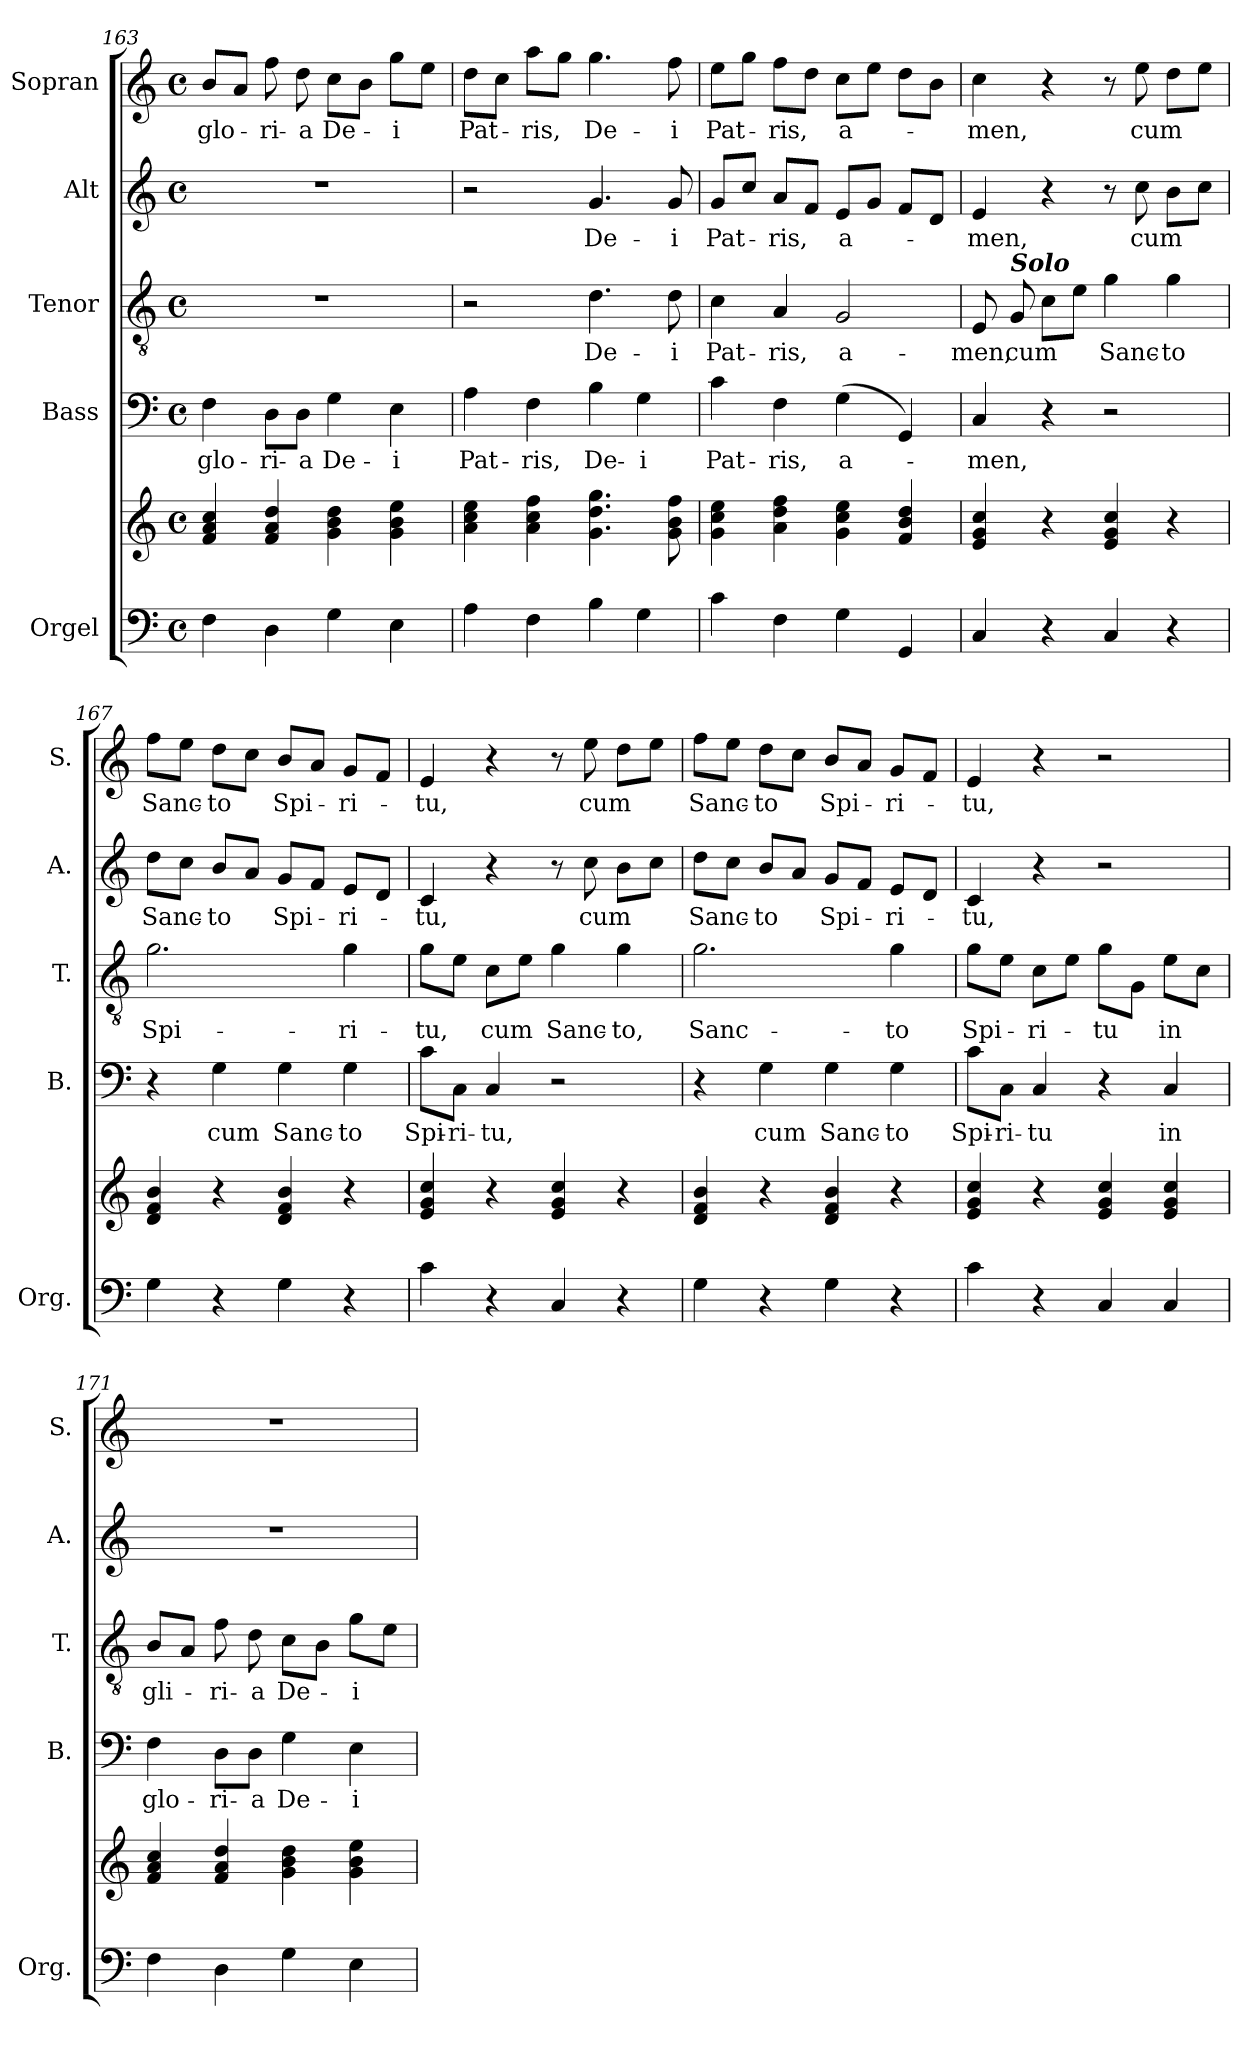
**kern	**kern	**kern	**text	**kern	**text	**kern	**text	**kern	**text
*part5	*part5	*part4	*part4	*part3	*part3	*part2	*part2	*part1	*part1
*staff6	*staff5	*staff4	*staff4	*staff3	*staff3	*staff2	*staff2	*staff1	*staff1
*I"Orgel	*	*I"Bass	*	*I"Tenor	*	*I"Alt	*	*I"Sopran	*
*I'Org.	*	*I'B.	*	*I'T.	*	*I'A.	*	*I'S.	*
*clefF4	*clefG2	*clefF4	*	*clefGv2	*	*clefG2	*	*clefG2	*
*k[]	*k[]	*k[]	*	*k[]	*	*k[]	*	*k[]	*
*C:	*C:	*C:	*	*C:	*	*C:	*	*C:	*
*M4/4	*M4/4	*M4/4	*	*M4/4	*	*M4/4	*	*M4/4	*
*met(c)	*met(c)	*met(c)	*	*met(c)	*	*met(c)	*	*met(c)	*
=163	=163	=163	=163	=163	=163	=163	=163	=163	=163
!	!	!	!LO:LY:b	!	!	!	!	!	!LO:LY:b
4F\	4f/ 4a/ 4cc/	4F\	glo-	1r	.	1r	.	8b/L	glo-
.	.	.	.	.	.	.	.	8a/J	.
!	!	!	!LO:LY:b	!	!	!	!	!	!LO:LY:b
4D\	4f/ 4a/ 4dd/	8D\L	-ri-	.	.	.	.	8ff\	-ri-
!	!	!	!LO:LY:b	!	!	!	!	!	!LO:LY:b
.	.	8D\J	-a	.	.	.	.	8dd\	-a
!	!	!	!LO:LY:b	!	!	!	!	!	!LO:LY:b
4G\	4g\ 4b\ 4dd\	4G\	De-	.	.	.	.	8cc\L	De-
.	.	.	.	.	.	.	.	8b\J	.
!	!	!	!LO:LY:b	!	!	!	!	!	!LO:LY:b
4E\	4g\ 4b\ 4ee\	4E\	-i	.	.	.	.	8gg\L	-i
.	.	.	.	.	.	.	.	8ee\J	.
=164	=164	=164	=164	=164	=164	=164	=164	=164	=164
!	!	!	!LO:LY:b	!	!	!	!	!	!LO:LY:b
4A\	4a\ 4cc\ 4ee\	4A\	Pat-	2r	.	2r	.	8dd\L	Pat-
.	.	.	.	.	.	.	.	8cc\J	.
!	!	!	!LO:LY:b	!	!	!	!	!	!LO:LY:b
4F\	4a\ 4cc\ 4ff\	4F\	-ris,	.	.	.	.	8aa\L	-ris,
.	.	.	.	.	.	.	.	8gg\J	.
!	!	!	!LO:LY:b	!	!LO:LY:b	!	!LO:LY:b	!	!LO:LY:b
4B\	4.g\ 4.dd\ 4.gg\	4B\	De-	4.d\	De-	4.g/	De-	4.gg\	De-
!	!	!	!LO:LY:b	!	!	!	!	!	!
4G\	.	4G\	-i	.	.	.	.	.	.
!	!	!	!	!	!LO:LY:b	!	!LO:LY:b	!	!LO:LY:b
.	8g\ 8b\ 8ff\	.	.	8d\	-i	8g/	-i	8ff\	-i
!!LO:PB:g=z
=165	=165	=165	=165	=165	=165	=165	=165	=165	=165
!	!	!	!LO:LY:b	!	!LO:LY:b	!	!LO:LY:b	!	!LO:LY:b
4c\	4g\ 4cc\ 4ee\	4c\	Pat-	4c\	Pat-	8g/L	Pat-	8ee\L	Pat-
.	.	.	.	.	.	8cc/J	.	8gg\J	.
!	!	!	!LO:LY:b	!	!LO:LY:b	!	!LO:LY:b	!	!LO:LY:b
4F\	4a\ 4dd\ 4ff\	4F\	-ris,	4A/	-ris,	8a/L	-ris,	8ff\L	-ris,
.	.	.	.	.	.	8f/J	.	8dd\J	.
!	!	!	!LO:LY:b	!	!LO:LY:b	!	!LO:LY:b	!	!LO:LY:b
4G\	4g\ 4cc\ 4ee\	(>4G\	a-	2G/	a-	8e/L	a-	8cc\L	a-
.	.	.	.	.	.	8g/J	.	8ee\J	.
4GG/	4f/ 4b/ 4dd/	4GG/)	.	.	.	8f/L	.	8dd\L	.
.	.	.	.	.	.	8d/J	.	8b\J	.
=166	=166	=166	=166	=166	=166	=166	=166	=166	=166
!	!	!	!LO:LY:b	!	!LO:LY:b	!	!LO:LY:b	!	!LO:LY:b
4C/	4e/ 4g/ 4cc/	4C/	-men,	8E/	-men,	4e/	-men,	4cc\	-men,
!	!	!	!	!LO:TX:a:Bi:t=Solo	!	!	!	!	!
!	!	!	!	!	!LO:LY:b	!	!	!	!
.	.	.	.	8G/	cum	.	.	.	.
4r	4r	4r	.	8c\L	.	4r	.	4r	.
.	.	.	.	8e\J	.	.	.	.	.
!	!	!	!	!	!LO:LY:b	!	!	!	!
4C/	4e/ 4g/ 4cc/	2r	.	4g\	Sanc-	8r	.	8r	.
!	!	!	!	!	!	!	!LO:LY:b	!	!LO:LY:b
.	.	.	.	.	.	8cc\	cum	8ee\	cum
!	!	!	!	!	!LO:LY:b	!	!	!	!
4r	4r	.	.	4g\	-to	8b\L	.	8dd\L	.
.	.	.	.	.	.	8cc\J	.	8ee\J	.
=167	=167	=167	=167	=167	=167	=167	=167	=167	=167
!	!	!	!	!	!LO:LY:b	!	!LO:LY:b	!	!LO:LY:b
4G\	4d/ 4f/ 4b/	4r	.	2.g\	Spi-	8dd\L	Sanc-	8ff\L	Sanc-
.	.	.	.	.	.	8cc\J	.	8ee\J	.
!	!	!	!LO:LY:b	!	!	!	!LO:LY:b	!	!LO:LY:b
4r	4r	4G\	cum	.	.	8b/L	-to	8dd\L	-to
.	.	.	.	.	.	8a/J	.	8cc\J	.
!	!	!	!LO:LY:b	!	!	!	!LO:LY:b	!	!LO:LY:b
4G\	4d/ 4f/ 4b/	4G\	Sanc-	.	.	8g/L	Spi-	8b/L	Spi-
.	.	.	.	.	.	8f/J	.	8a/J	.
!	!	!	!LO:LY:b	!	!LO:LY:b	!	!LO:LY:b	!	!LO:LY:b
4r	4r	4G\	-to	4g\	-ri-	8e/L	-ri-	8g/L	-ri-
.	.	.	.	.	.	8d/J	.	8f/J	.
=168	=168	=168	=168	=168	=168	=168	=168	=168	=168
!	!	!	!LO:LY:b	!	!LO:LY:b	!	!LO:LY:b	!	!LO:LY:b
4c\	4e/ 4g/ 4cc/	8c\L	Spi-	8g\L	-tu,	4c/	-tu,	4e/	-tu,
!	!	!	!LO:LY:b	!	!	!	!	!	!
.	.	8C\J	-ri-	8e\J	.	.	.	.	.
!	!	!	!LO:LY:b	!	!LO:LY:b	!	!	!	!
4r	4r	4C/	-tu,	8c\L	cum	4r	.	4r	.
.	.	.	.	8e\J	.	.	.	.	.
!	!	!	!	!	!LO:LY:b	!	!	!	!
4C/	4e/ 4g/ 4cc/	2r	.	4g\	Sanc-	8r	.	8r	.
!	!	!	!	!	!	!	!LO:LY:b	!	!LO:LY:b
.	.	.	.	.	.	8cc\	cum	8ee\	cum
!	!	!	!	!	!LO:LY:b	!	!	!	!
4r	4r	.	.	4g\	-to,	8b\L	.	8dd\L	.
.	.	.	.	.	.	8cc\J	.	8ee\J	.
=169	=169	=169	=169	=169	=169	=169	=169	=169	=169
!	!	!	!	!	!LO:LY:b	!	!LO:LY:b	!	!LO:LY:b
4G\	4d/ 4f/ 4b/	4r	.	2.g\	Sanc-	8dd\L	Sanc-	8ff\L	Sanc-
.	.	.	.	.	.	8cc\J	.	8ee\J	.
!	!	!	!LO:LY:b	!	!	!	!LO:LY:b	!	!LO:LY:b
4r	4r	4G\	cum	.	.	8b/L	-to	8dd\L	-to
.	.	.	.	.	.	8a/J	.	8cc\J	.
!	!	!	!LO:LY:b	!	!	!	!LO:LY:b	!	!LO:LY:b
4G\	4d/ 4f/ 4b/	4G\	Sanc-	.	.	8g/L	Spi-	8b/L	Spi-
.	.	.	.	.	.	8f/J	.	8a/J	.
!	!	!	!LO:LY:b	!	!LO:LY:b	!	!LO:LY:b	!	!LO:LY:b
4r	4r	4G\	-to	4g\	-to	8e/L	-ri-	8g/L	-ri-
.	.	.	.	.	.	8d/J	.	8f/J	.
=170	=170	=170	=170	=170	=170	=170	=170	=170	=170
!	!	!	!LO:LY:b	!	!LO:LY:b	!	!LO:LY:b	!	!LO:LY:b
4c\	4e/ 4g/ 4cc/	8c\L	Spi-	8g\L	Spi-	4c/	-tu,	4e/	-tu,
!	!	!	!LO:LY:b	!	!	!	!	!	!
.	.	8C\J	-ri-	8e\J	.	.	.	.	.
!	!	!	!LO:LY:b	!	!LO:LY:b	!	!	!	!
4r	4r	4C/	-tu	8c\L	-ri-	4r	.	4r	.
.	.	.	.	8e\J	.	.	.	.	.
!	!	!	!	!	!LO:LY:b	!	!	!	!
4C/	4e/ 4g/ 4cc/	4r	.	8g\L	-tu	2r	.	2r	.
.	.	.	.	8G\J	.	.	.	.	.
!	!	!	!LO:LY:b	!	!LO:LY:b	!	!	!	!
4C/	4e/ 4g/ 4cc/	4C/	in	8e\L	in	.	.	.	.
.	.	.	.	8c\J	.	.	.	.	.
!!LO:LB:g=z
=171	=171	=171	=171	=171	=171	=171	=171	=171	=171
!	!	!	!LO:LY:b	!	!LO:LY:b	!	!	!	!
4F\	4f/ 4a/ 4cc/	4F\	glo-	8B/L	gli-	1r	.	1r	.
.	.	.	.	8A/J	.	.	.	.	.
!	!	!	!LO:LY:b	!	!LO:LY:b	!	!	!	!
4D\	4f/ 4a/ 4dd/	8D\L	-ri-	8f\	-ri-	.	.	.	.
!	!	!	!LO:LY:b	!	!LO:LY:b	!	!	!	!
.	.	8D\J	-a	8d\	-a	.	.	.	.
!	!	!	!LO:LY:b	!	!LO:LY:b	!	!	!	!
4G\	4g\ 4b\ 4dd\	4G\	De-	8c\L	De-	.	.	.	.
.	.	.	.	8B\J	.	.	.	.	.
!	!	!	!LO:LY:b	!	!LO:LY:b	!	!	!	!
4E\	4g\ 4b\ 4ee\	4E\	-i	8g\L	-i	.	.	.	.
.	.	.	.	8e\J	.	.	.	.	.
=	=	=	=	=	=	=	=	=	=
*-	*-	*-	*-	*-	*-	*-	*-	*-	*-
